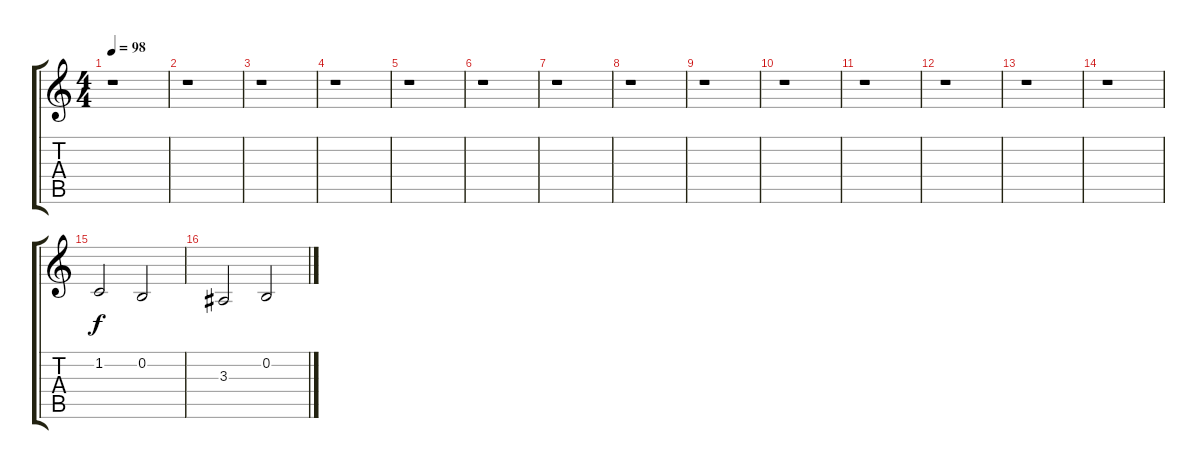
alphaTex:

\track "" {instrument electricpiano2}
\staff {score tabs}
\tuning (E4 B3 G3 D3 A2 E2) {hide}
\ts (4 4)
\tempo 98
\clef g2
\ks c
r.1{dy f} |
r.1 |
r.1 |
r.1 |
r.1 |
r.1 |
r.1 |
r.1 |
r.1 |
r.1 |
r.1 |
r.1 |
r.1 |
r.1 |
1.2.2 0.2.2 |
3.3.2 0.2.2
